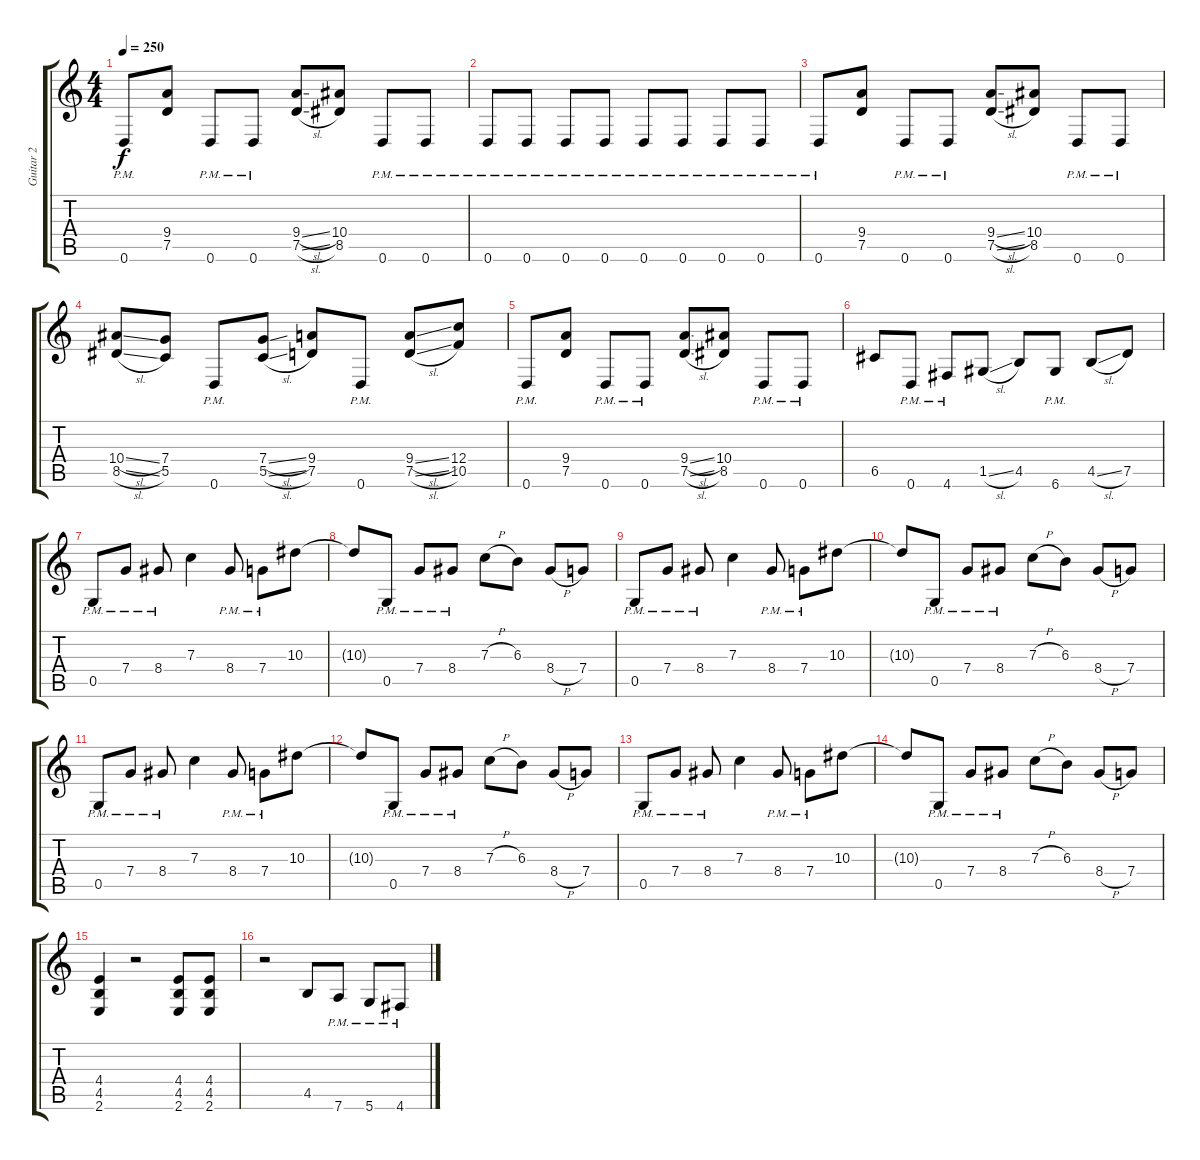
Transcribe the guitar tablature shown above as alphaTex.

\track ("Guitar 2" "Guitar 2") {instrument distortionguitar}
\staff {score tabs}
\tuning (D4 A3 F3 C3 G2 D2) {hide}
\ts (4 4)
\tempo 250
\clef g2
\ks c
0.6{pm}.8{dy f} (9.4 7.5).8 0.6{pm}.8 0.6{pm}.8 (9.4{sl} 7.5{sl}).8 (10.4 8.5).8 0.6{pm}.8 0.6{pm}.8 |
0.6{pm}.8 0.6{pm}.8 0.6{pm}.8 0.6{pm}.8 0.6{pm}.8 0.6{pm}.8 0.6{pm}.8 0.6{pm}.8 |
0.6{pm}.8 (9.4 7.5).8 0.6{pm}.8 0.6{pm}.8 (9.4{sl} 7.5{sl}).8 (10.4 8.5).8 0.6{pm}.8 0.6{pm}.8 |
(10.4{sl} 8.5{sl}).8 (7.4 5.5).8 0.6{pm}.8 (7.4{sl} 5.5{sl}).8 (9.4 7.5).8 0.6{pm}.8 (9.4{sl} 7.5{sl}).8 (12.4 10.5).8 |
0.6{pm}.8 (9.4 7.5).8 0.6{pm}.8 0.6{pm}.8 (9.4{sl} 7.5{sl}).8 (10.4 8.5).8 0.6{pm}.8 0.6{pm}.8 |
6.5.8 0.6{pm}.8 4.6{pm}.8 1.5{sl}.8 4.5.8 6.6{pm}.8 4.5{sl}.8 7.5.8 |
0.5{pm}.8 7.4{pm}.8 8.4{pm}.8 7.3.4 8.4{pm}.8 7.4{pm}.8 10.3.8 |
10.3{t}.8 0.5{pm}.8 7.4{pm}.8 8.4{pm}.8 7.3{h}.8 6.3.8 8.4{h}.8 7.4.8 |
0.5{pm}.8 7.4{pm}.8 8.4{pm}.8 7.3.4 8.4{pm}.8 7.4{pm}.8 10.3.8 |
10.3{t}.8 0.5{pm}.8 7.4{pm}.8 8.4{pm}.8 7.3{h}.8 6.3.8 8.4{h}.8 7.4.8 |
0.5{pm}.8 7.4{pm}.8 8.4{pm}.8 7.3.4 8.4{pm}.8 7.4{pm}.8 10.3.8 |
10.3{t}.8 0.5{pm}.8 7.4{pm}.8 8.4{pm}.8 7.3{h}.8 6.3.8 8.4{h}.8 7.4.8 |
0.5{pm}.8 7.4{pm}.8 8.4{pm}.8 7.3.4 8.4{pm}.8 7.4{pm}.8 10.3.8 |
10.3{t}.8 0.5{pm}.8 7.4{pm}.8 8.4{pm}.8 7.3{h}.8 6.3.8 8.4{h}.8 7.4.8 |
(4.4 4.5 2.6).4 r.2 (4.4 4.5 2.6).8 (4.4 4.5 2.6).8 |
r.2 4.5.8 7.6{pm}.8 5.6{pm}.8 4.6{pm}.8
